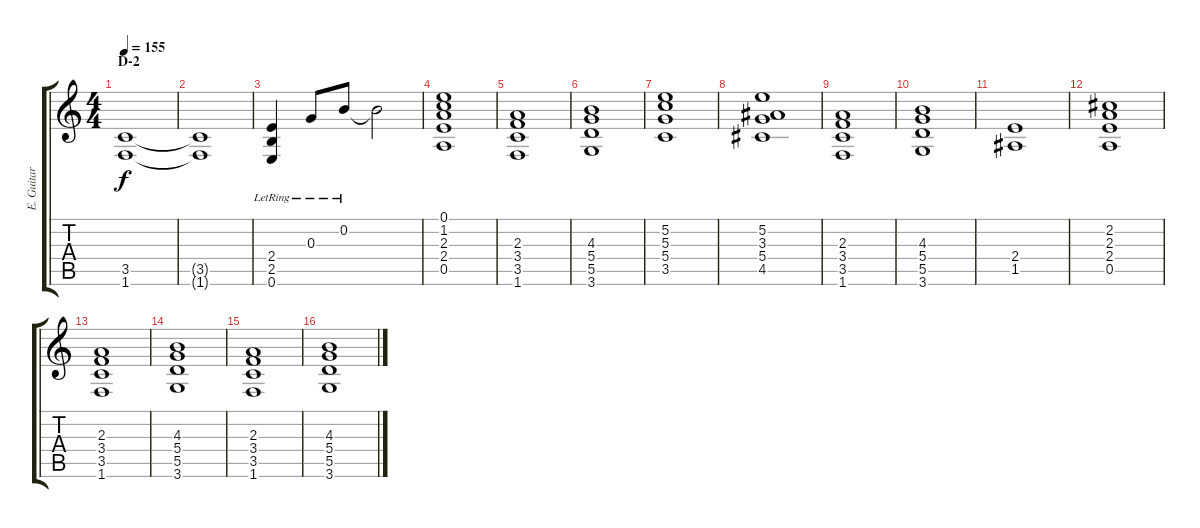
\track ("E. Guitar II" "E. Guitar ") {instrument overdrivenguitar}
\staff {score tabs}
\tuning (E4 B3 G3 D3 A2 E2) {hide}
\ts (4 4)
\section ("" "D-2")
\tempo 155
\clef g2
\ks c
(3.5 1.6).1{dy f} |
(3.5{t} 1.6{t}).1 |
(2.4{lr} 2.5{lr} 0.6{lr}).4 0.3{lr}.8 0.2{lr}.8 0.2{t}.2 |
(0.1 1.2 2.3 2.4 0.5).1 |
(2.3 3.4 3.5 1.6).1 |
(4.3 5.4 5.5 3.6).1 |
(5.2 5.3 5.4 3.5).1 |
(5.2 3.3 5.4 4.5).1 |
(2.3 3.4 3.5 1.6).1 |
(4.3 5.4 5.5 3.6).1 |
(2.4 1.5).1 |
(2.2 2.3 2.4 0.5).1 |
(2.3 3.4 3.5 1.6).1 |
(4.3 5.4 5.5 3.6).1 |
(2.3 3.4 3.5 1.6).1 |
(4.3 5.4 5.5 3.6).1
